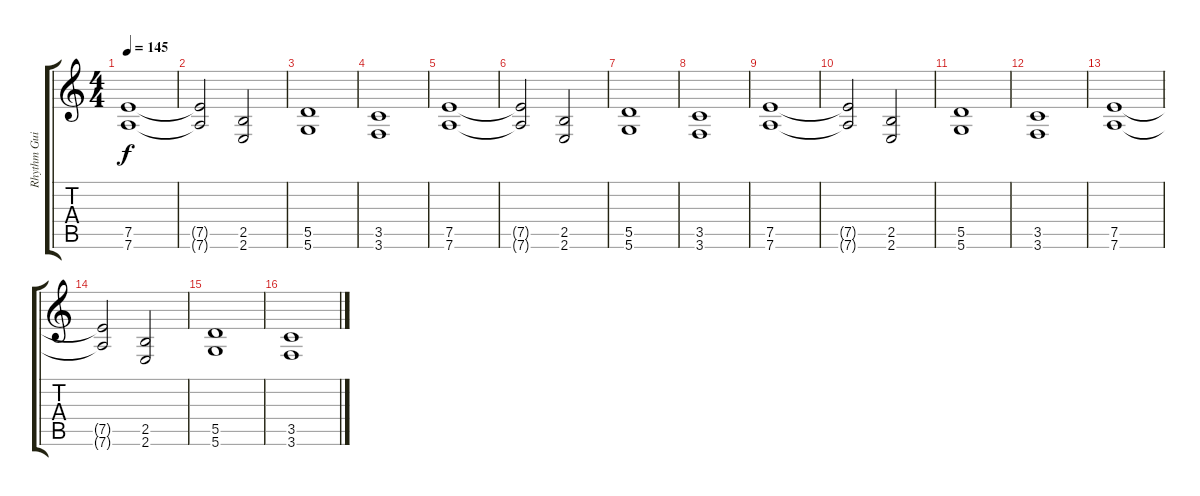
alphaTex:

\track ("Rhythm Guitar" "Rhythm Gui") {instrument distortionguitar}
\staff {score tabs}
\tuning (E4 B3 G3 D3 A2 D2) {hide}
\ts (4 4)
\tempo 145
\clef g2
\ks c
(7.5 7.6).1{dy f} |
(7.5{t} 7.6{t}).2 (2.5 2.6).2 |
(5.5 5.6).1 |
(3.5 3.6).1 |
(7.5 7.6).1 |
(7.5{t} 7.6{t}).2 (2.5 2.6).2 |
(5.5 5.6).1 |
(3.5 3.6).1 |
(7.5 7.6).1 |
(7.5{t} 7.6{t}).2 (2.5 2.6).2 |
(5.5 5.6).1 |
(3.5 3.6).1 |
(7.5 7.6).1 |
(7.5{t} 7.6{t}).2 (2.5 2.6).2 |
(5.5 5.6).1 |
(3.5 3.6).1
